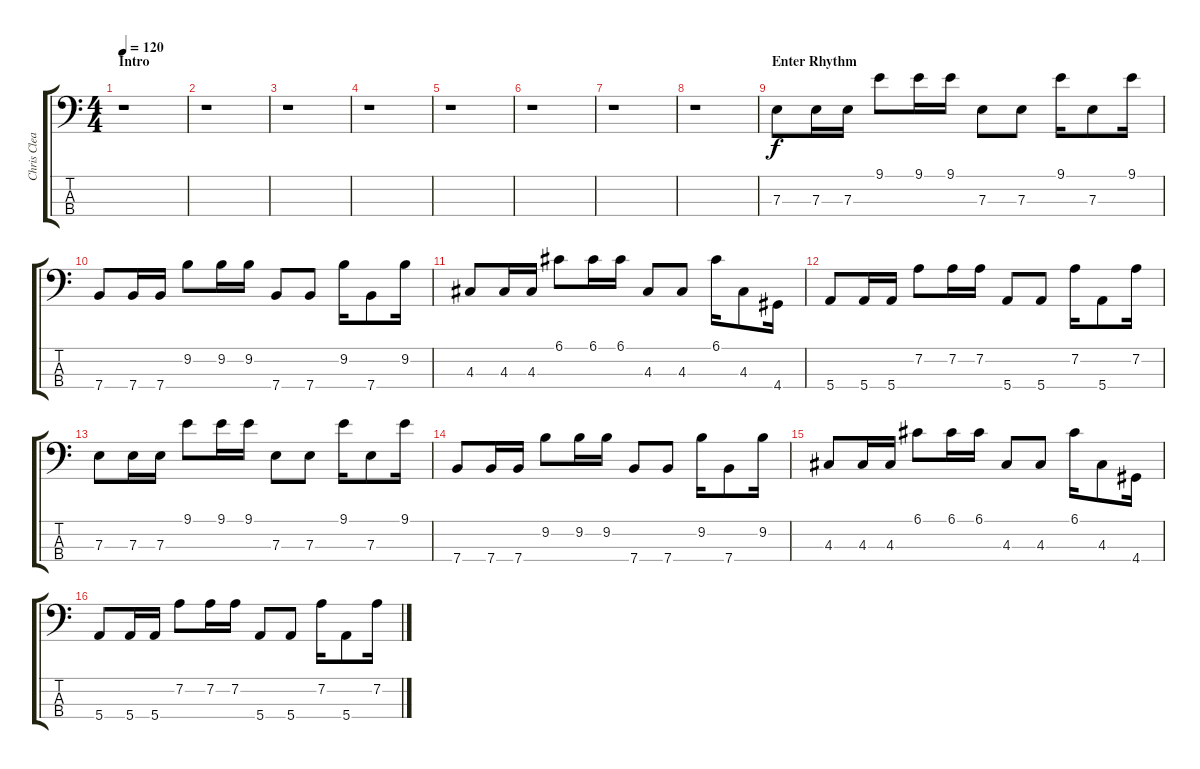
\track ("Chris Clean" "Chris Clea") {instrument electricbassfinger}
\staff {score tabs}
\tuning (G2 D2 A1 E1) {hide}
\ts (4 4)
\section ("" "Intro")
\tempo 120
\clef f4
\ks c
r.1{dy f instrument electricbassfinger} |
r.1 |
r.1 |
r.1 |
r.1 |
r.1 |
r.1 |
r.1 |
\section ("" "Enter Rhythm")
7.3.8 7.3.16 7.3.16 9.1.8 9.1.16 9.1.16 7.3.8 7.3.8 9.1.16 7.3.8 9.1.16 |
7.4.8 7.4.16 7.4.16 9.2.8 9.2.16 9.2.16 7.4.8 7.4.8 9.2.16 7.4.8 9.2.16 |
4.3.8 4.3.16 4.3.16 6.1.8 6.1.16 6.1.16 4.3.8 4.3.8 6.1.16 4.3.8 4.4.16 |
5.4.8 5.4.16 5.4.16 7.2.8 7.2.16 7.2.16 5.4.8 5.4.8 7.2.16 5.4.8 7.2.16 |
7.3.8 7.3.16 7.3.16 9.1.8 9.1.16 9.1.16 7.3.8 7.3.8 9.1.16 7.3.8 9.1.16 |
7.4.8 7.4.16 7.4.16 9.2.8 9.2.16 9.2.16 7.4.8 7.4.8 9.2.16 7.4.8 9.2.16 |
4.3.8 4.3.16 4.3.16 6.1.8 6.1.16 6.1.16 4.3.8 4.3.8 6.1.16 4.3.8 4.4.16 |
5.4.8 5.4.16 5.4.16 7.2.8 7.2.16 7.2.16 5.4.8 5.4.8 7.2.16 5.4.8 7.2.16
